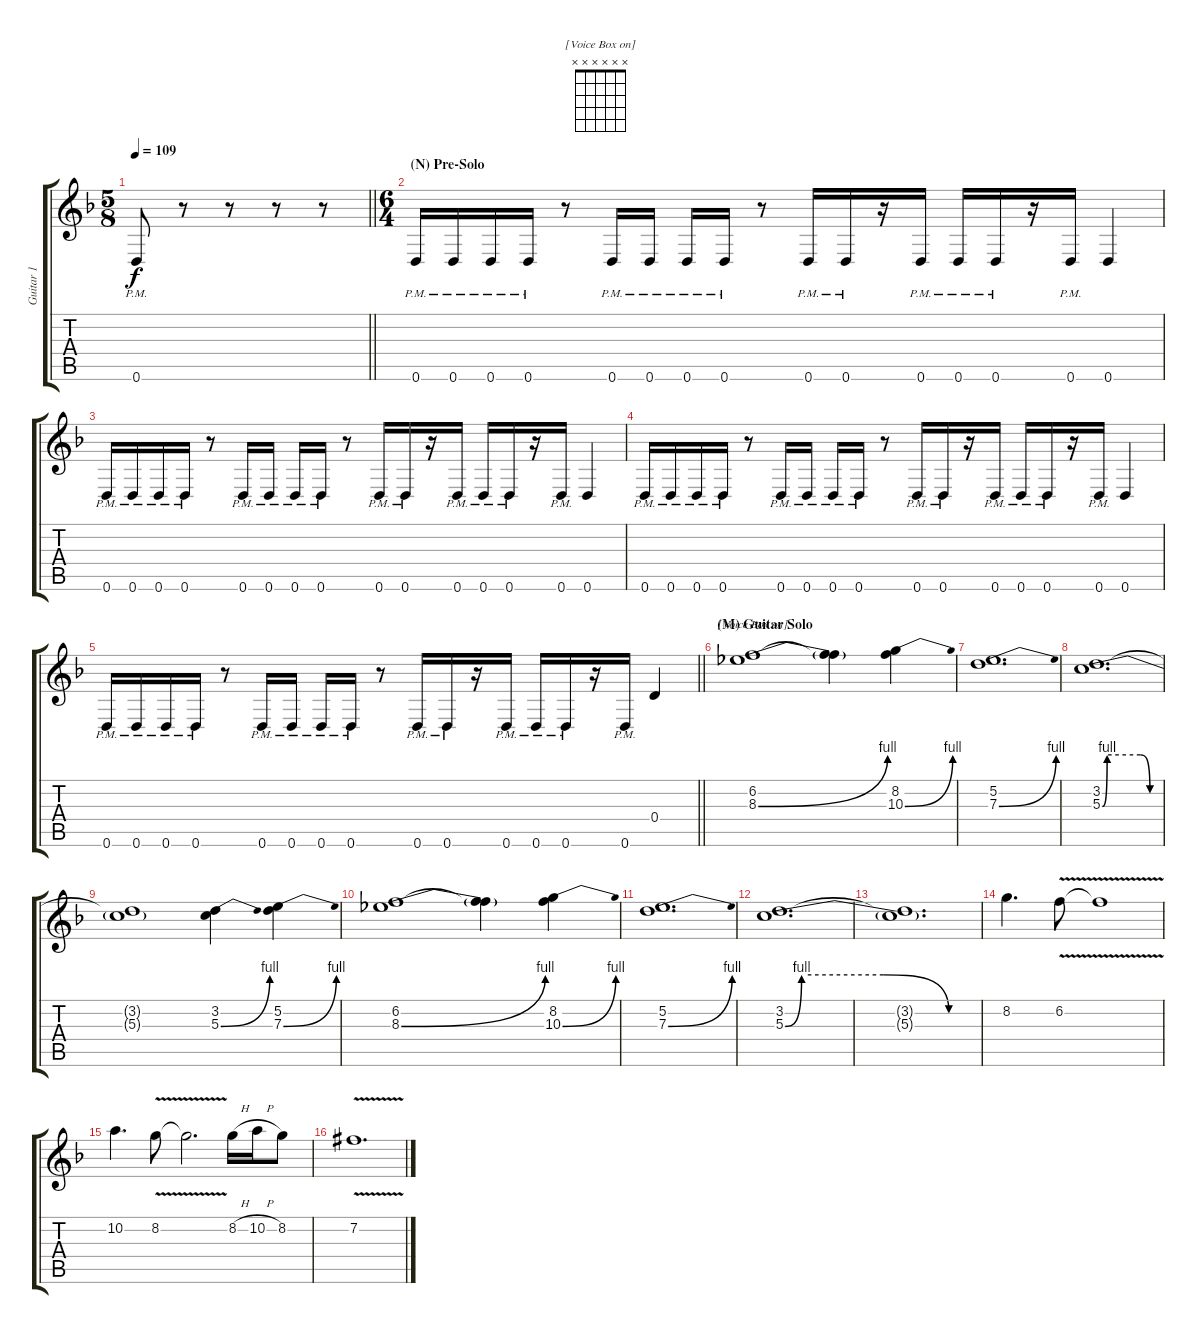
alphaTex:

\track ("Guitar 1" "Guitar 1") {instrument distortionguitar}
\staff {score tabs}
\tuning (E4 B3 G3 D3 A2 D2) {hide}
\chord ("[Voice Box on]" x x x x x x)
\ts (5 8)
\tempo 109
\clef g2
\barLineRight lightlight
\ks dminor
0.6{pm}.8{dy f} r.8 r.8 r.8 r.8 |
\ts (6 4)
\section ("" "(N) Pre-Solo")
0.6{pm}.16 0.6{pm}.16 0.6{pm}.16 0.6{pm}.16 r.8 0.6{pm}.16 0.6{pm}.16{beam split} 0.6{pm}.16 0.6{pm}.16 r.8 0.6{pm}.16 0.6{pm}.16 r.16 0.6{pm}.16{beam split} 0.6{pm}.16 0.6{pm}.16 r.16 0.6{pm}.16 0.6.4 |
0.6{pm}.16 0.6{pm}.16 0.6{pm}.16 0.6{pm}.16 r.8 0.6{pm}.16 0.6{pm}.16{beam split} 0.6{pm}.16 0.6{pm}.16 r.8 0.6{pm}.16 0.6{pm}.16 r.16 0.6{pm}.16{beam split} 0.6{pm}.16 0.6{pm}.16 r.16 0.6{pm}.16 0.6.4 |
0.6{pm}.16 0.6{pm}.16 0.6{pm}.16 0.6{pm}.16 r.8 0.6{pm}.16 0.6{pm}.16{beam split} 0.6{pm}.16 0.6{pm}.16 r.8 0.6{pm}.16 0.6{pm}.16 r.16 0.6{pm}.16{beam split} 0.6{pm}.16 0.6{pm}.16 r.16 0.6{pm}.16 0.6.4 |
\barLineRight lightlight
0.6{pm}.16 0.6{pm}.16 0.6{pm}.16 0.6{pm}.16 r.8 0.6{pm}.16 0.6{pm}.16{beam split} 0.6{pm}.16 0.6{pm}.16 r.8 0.6{pm}.16 0.6{pm}.16 r.16 0.6{pm}.16{beam split} 0.6{pm}.16 0.6{pm}.16 r.16 0.6{pm}.16 0.4.4 |
\section ("" "(M) Guitar Solo")
(6.2 8.3{be (bend 0 0 60 4)}).1{ch "[Voice Box on]" balance 15} (6.2{t} 8.3{t}).4 (8.2 10.3{be (bend 0 0 60 4)}).4 |
(5.2 7.3{be (bend 0 0 60 4)}).1{d} |
(3.2 5.3{be (custom 0 0 5 4 40 4 50 0 60 0)}).1{d} |
(3.2{t} 5.3{t}).1 (3.2 5.3{be (bend 0 0 60 4)}).4 (5.2 7.3{be (bend 0 0 60 4)}).4 |
(6.2 8.3{be (bend 0 0 60 4)}).1 (6.2{t} 8.3{t}).4 (8.2 10.3{be (bend 0 0 60 4)}).4 |
(5.2 7.3{be (bend 0 0 60 4)}).1{d} |
(3.2 5.3{be (custom 0 0 5 4 30 4 50 0 60 0)}).1{d} |
(3.2{t} 5.3{t}).1{d} |
8.2.4{d} 6.2{v}.8 6.2{t}.1 |
10.2.4{d} 8.2{v}.8 8.2{t}.2{d} 8.2{h}.16 10.2{h}.16 8.2.8 |
7.2{v acc #}.1{d}
